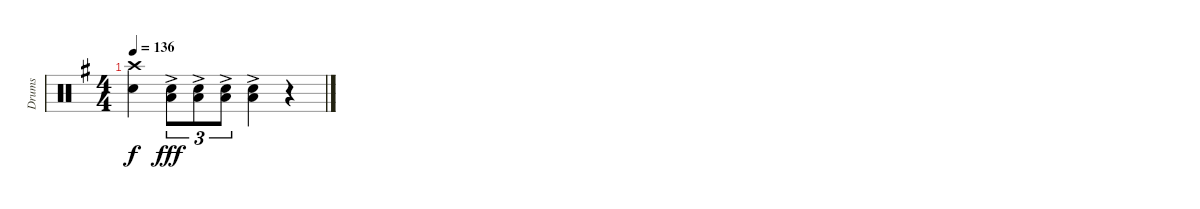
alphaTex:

\track ("Drums" "Drums") {instrument percussion}
\staff {score}
\articulation defaults
\ts (4 4)
\tempo 136
\clef neutral
\ks eminor
("Crash high (hit)" "Snare (hit) 2").4{dy f} ("Snare (hit) 2" "Low Floor Tom (hit)"{ac}).8{tu (3 2) dy fff} ("Snare (hit) 2" "Low Floor Tom (hit)"{ac}).8{tu (3 2)} ("Snare (hit) 2" "Low Floor Tom (hit)"{ac}).8{tu (3 2)} ("Snare (hit) 2" "Low Floor Tom (hit)"{ac}).4 r.4
